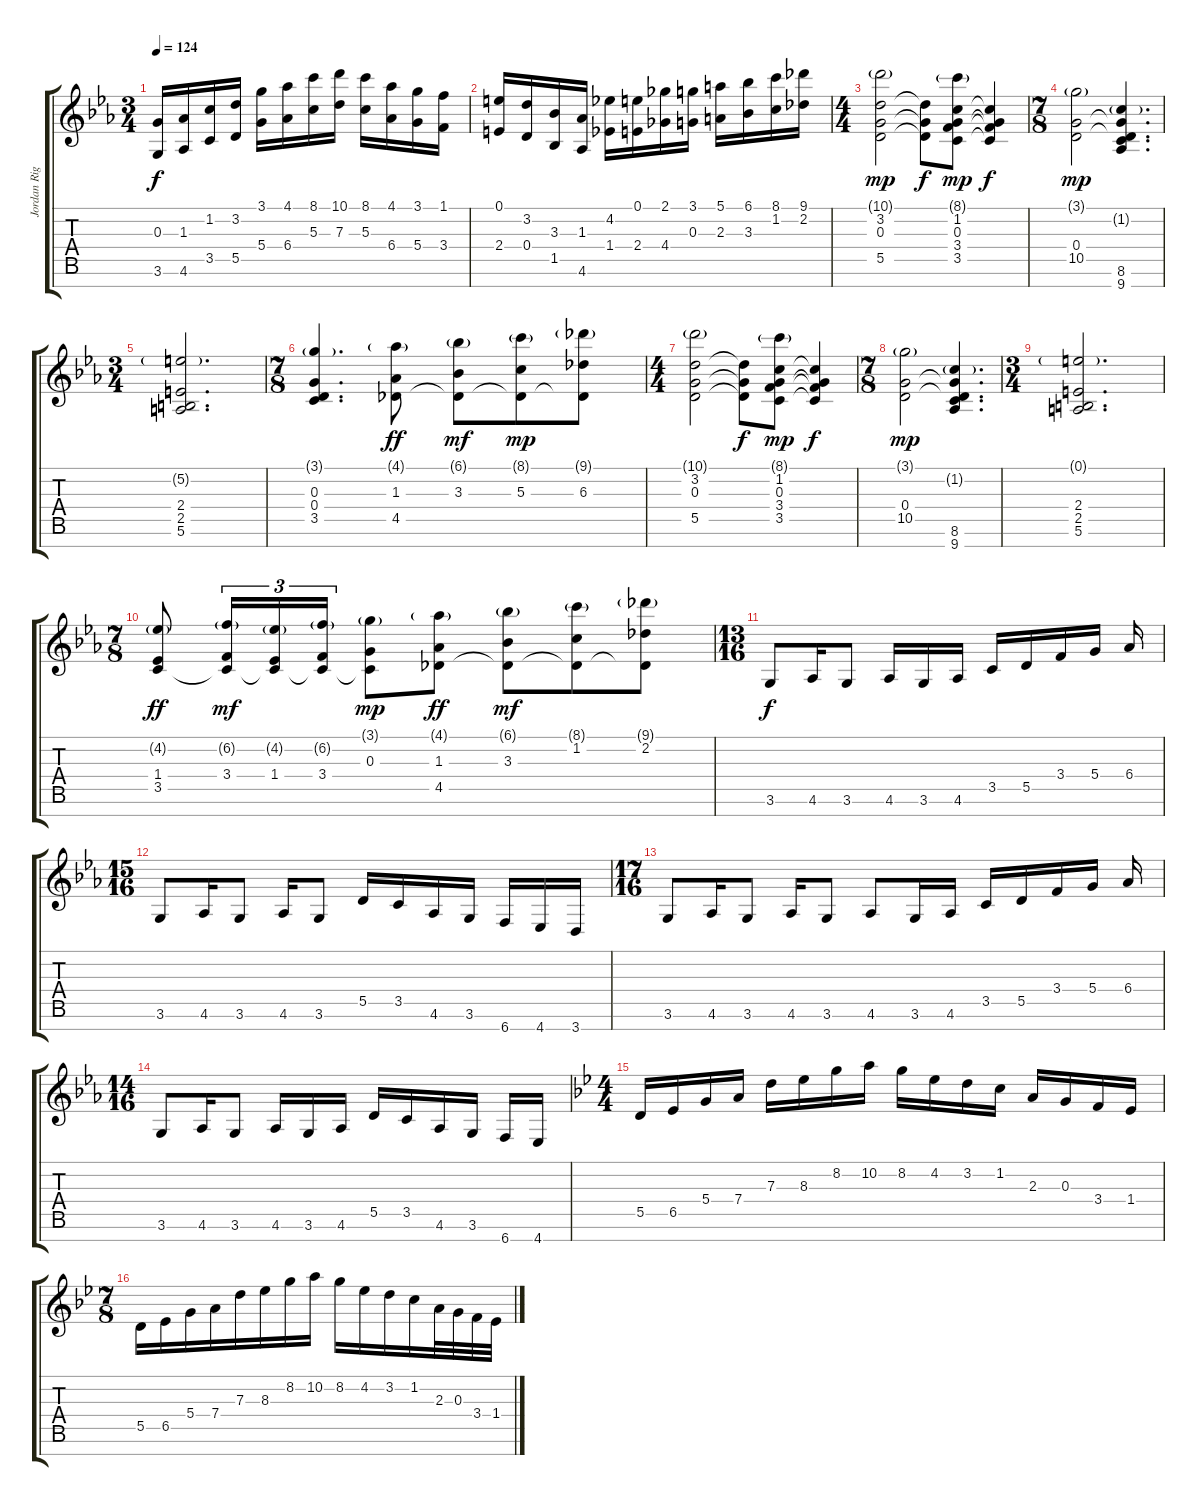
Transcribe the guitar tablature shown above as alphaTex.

\track ("Jordan Right Hand" "Jordan Rig") {instrument fx1rain}
\staff {score tabs}
\tuning (E5 B4 G4 D4 A3 E3 B2) {hide}
\ts (3 4)
\tempo 124
\clef g2
\ks eb
(0.3 3.6).16{dy f} (1.3 4.6).16 (1.2 3.5).16 (3.2 5.5).16 (3.1 5.4).16 (4.1 6.4).16 (8.1 5.3).16 (10.1 7.3).16 (8.1 5.3).16 (4.1 6.4).16 (3.1 5.4).16 (1.1 3.4).16 |
(0.1 2.4).16 (3.2 0.4).16 (3.3 1.5).16 (1.3 4.6).16 (4.2 1.4).16 (0.1 2.4).16 (2.1 4.4).16 (3.1 0.3).16 (5.1 2.3).16 (6.1 3.3).16 (8.1 1.2).16 (9.1 2.2).16 |
\ts (4 4)
(10.1{g} 3.2 0.3 5.5).2{dy mp volume 11} (3.2{t} 0.3{t} 5.5{t}).8{dy f} (8.1{g} 1.2 0.3 3.4 3.5).8{dy mp} (1.2{t} 0.3{t} 3.4{t} 3.5{t}).4{dy f} |
\ts (7 8)
(3.1{g} 0.4 10.5).2{dy mp} (1.2{g} 0.4{t} 10.5{t} 8.6 9.7).4{d} |
\ts (3 4)
(5.2{g} 2.4 2.5 5.6).2{d} |
\ts (7 8)
(3.1{g} 0.3 0.4 3.5).4{d} (4.1{g} 1.3 4.5).8{dy ff} (6.1{g} 3.3 4.5{t}).8{dy mf} (8.1{g} 5.3 4.5{t}).8{dy mp} (9.1{g} 6.3 4.5{t}).8 |
\ts (4 4)
(10.1{g} 3.2 0.3 5.5).2 (3.2{t} 0.3{t} 5.5{t}).8{dy f} (8.1{g} 1.2 0.3 3.4 3.5).8{dy mp} (1.2{t} 0.3{t} 3.4{t} 3.5{t}).4{dy f} |
\ts (7 8)
(3.1{g} 0.4 10.5).2{dy mp} (1.2{g} 0.4{t} 10.5{t} 8.6 9.7).4{d} |
\ts (3 4)
(0.1{g} 2.4 2.5 5.6).2{d} |
\ts (7 8)
(4.2{g} 1.4 3.5).8{dy ff} (6.2{g} 3.4 3.5{t}).16{tu (3 2) dy mf} (4.2{g} 1.4 3.5{t}).16{tu (3 2)} (6.2{g} 3.4 3.5{t}).16{tu (3 2)} (3.1{g} 0.3 3.5{t}).8{dy mp} (4.1{g} 1.3 4.5).8{dy ff} (6.1{g} 3.3 4.5{t}).8{dy mf} (8.1{g} 1.2 4.5{t}).8 (9.1{g} 2.2 4.5{t}).8 |
\ts (13 16)
3.6.8{dy f volume 12} 4.6.16 3.6.8 4.6.16 3.6.16 4.6.16 3.5.16 5.5.16 3.4.16 5.4.16 6.4.16 |
\ts (15 16)
3.6.8 4.6.16 3.6.8 4.6.16 3.6.8 5.5.16 3.5.16 4.6.16 3.6.16 6.7.16 4.7.16 3.7.16 |
\ts (17 16)
3.6.8 4.6.16 3.6.8 4.6.16 3.6.8 4.6.8 3.6.16 4.6.16 3.5.16 5.5.16 3.4.16 5.4.16 6.4.16 |
\ts (14 16)
3.6.8 4.6.16 3.6.8 4.6.16 3.6.16 4.6.16 5.5.16 3.5.16 4.6.16 3.6.16 6.7.16 4.7.16 |
\ts (4 4)
\ks bb
5.5.16 6.5.16 5.4.16 7.4.16 7.3.16 8.3.16 8.2.16 10.2.16 8.2.16 4.2.16 3.2.16 1.2.16 2.3.16 0.3.16 3.4.16 1.4.16 |
\ts (7 8)
5.5.16 6.5.16 5.4.16 7.4.16 7.3.16 8.3.16 8.2.16 10.2.16 8.2.16 4.2.16 3.2.16 1.2.16 2.3.32 0.3.32 3.4.32 1.4.32
